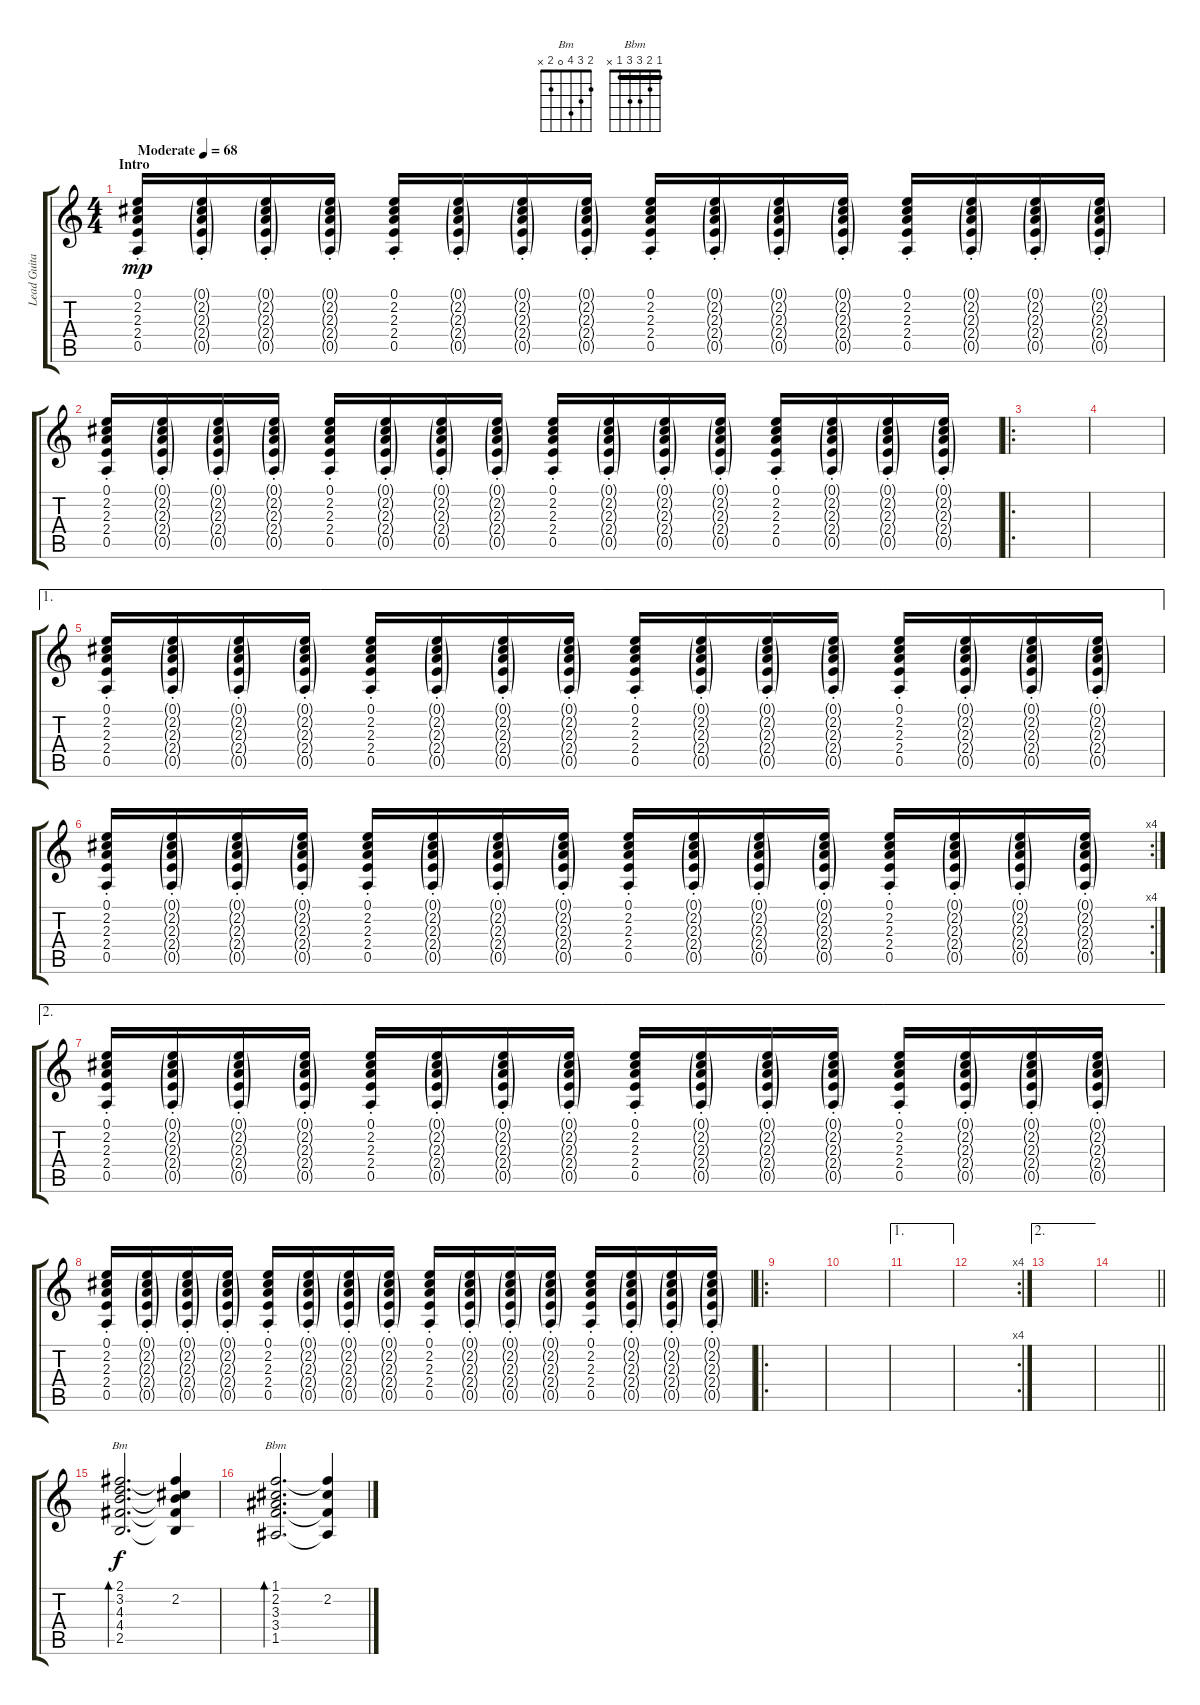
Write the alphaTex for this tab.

\track ("Lead Guitar" "Lead Guita") {instrument electricguitarclean}
\staff {score tabs}
\tuning (E4 B3 G3 D3 A2 E2) {hide}
\chord ("Bm" 2 3 4 0 2 x)
\chord ("Bbm" 1 2 3 3 1 x) {barre 1}
\ts (4 4)
\section ("" "Intro")
\tempo (68 "Moderate")
\clef g2
\ks c
(0.1 2.2 2.3{st} 2.4{st} 0.5{st}).16{dy mp volume 13 balance 0 instrument electricguitarclean} (0.1{g} 2.2{g} 2.3{g st} 2.4{g st} 0.5{g st}).16 (0.1{g} 2.2{g} 2.3{g st} 2.4{g st} 0.5{g st}).16{balance 16} (0.1{g} 2.2{g} 2.3{g st} 2.4{g st} 0.5{g st}).16 (0.1 2.2 2.3{st} 2.4{st} 0.5{st}).16{balance 0} (0.1{g} 2.2{g} 2.3{g st} 2.4{g st} 0.5{g st}).16 (0.1{g} 2.2{g} 2.3{g st} 2.4{g st} 0.5{g st}).16{balance 16} (0.1{g} 2.2{g} 2.3{g st} 2.4{g st} 0.5{g st}).16 (0.1 2.2 2.3{st} 2.4{st} 0.5{st}).16{balance 0} (0.1{g} 2.2{g} 2.3{g st} 2.4{g st} 0.5{g st}).16 (0.1{g} 2.2{g} 2.3{g st} 2.4{g st} 0.5{g st}).16{balance 16} (0.1{g} 2.2{g} 2.3{g st} 2.4{g st} 0.5{g st}).16 (0.1 2.2 2.3{st} 2.4{st} 0.5{st}).16{balance 0} (0.1{g} 2.2{g} 2.3{g st} 2.4{g st} 0.5{g st}).16 (0.1{g} 2.2{g} 2.3{g st} 2.4{g st} 0.5{g st}).16{balance 16} (0.1{g} 2.2{g} 2.3{g st} 2.4{g st} 0.5{g st}).16 |
(0.1 2.2 2.3{st} 2.4{st} 0.5{st}).16{volume 0 balance 0} (0.1{g} 2.2{g} 2.3{g st} 2.4{g st} 0.5{g st}).16 (0.1{g} 2.2{g} 2.3{g st} 2.4{g st} 0.5{g st}).16{balance 16} (0.1{g} 2.2{g} 2.3{g st} 2.4{g st} 0.5{g st}).16 (0.1 2.2 2.3{st} 2.4{st} 0.5{st}).16 (0.1{g} 2.2{g} 2.3{g st} 2.4{g st} 0.5{g st}).16 (0.1{g} 2.2{g} 2.3{g st} 2.4{g st} 0.5{g st}).16{balance 16} (0.1{g} 2.2{g} 2.3{g st} 2.4{g st} 0.5{g st}).16 (0.1 2.2 2.3{st} 2.4{st} 0.5{st}).16 (0.1{g} 2.2{g} 2.3{g st} 2.4{g st} 0.5{g st}).16 (0.1{g} 2.2{g} 2.3{g st} 2.4{g st} 0.5{g st}).16{balance 16} (0.1{g} 2.2{g} 2.3{g st} 2.4{g st} 0.5{g st}).16 (0.1 2.2 2.3{st} 2.4{st} 0.5{st}).16{balance 0} (0.1{g} 2.2{g} 2.3{g st} 2.4{g st} 0.5{g st}).16 (0.1{g} 2.2{g} 2.3{g st} 2.4{g st} 0.5{g st}).16{balance 16} (0.1{g} 2.2{g} 2.3{g st} 2.4{g st} 0.5{g st}).16 |
\ro
|
|
\ae 1
(0.1 2.2 2.3{st} 2.4{st} 0.5{st}).16{volume 10 balance 0} (0.1{g} 2.2{g} 2.3{g st} 2.4{g st} 0.5{g st}).16 (0.1{g} 2.2{g} 2.3{g st} 2.4{g st} 0.5{g st}).16{balance 16} (0.1{g} 2.2{g} 2.3{g st} 2.4{g st} 0.5{g st}).16 (0.1 2.2 2.3{st} 2.4{st} 0.5{st}).16{balance 0} (0.1{g} 2.2{g} 2.3{g st} 2.4{g st} 0.5{g st}).16 (0.1{g} 2.2{g} 2.3{g st} 2.4{g st} 0.5{g st}).16{balance 16} (0.1{g} 2.2{g} 2.3{g st} 2.4{g st} 0.5{g st}).16 (0.1 2.2 2.3{st} 2.4{st} 0.5{st}).16{balance 0} (0.1{g} 2.2{g} 2.3{g st} 2.4{g st} 0.5{g st}).16 (0.1{g} 2.2{g} 2.3{g st} 2.4{g st} 0.5{g st}).16{balance 16} (0.1{g} 2.2{g} 2.3{g st} 2.4{g st} 0.5{g st}).16 (0.1 2.2 2.3{st} 2.4{st} 0.5{st}).16{balance 0} (0.1{g} 2.2{g} 2.3{g st} 2.4{g st} 0.5{g st}).16 (0.1{g} 2.2{g} 2.3{g st} 2.4{g st} 0.5{g st}).16{balance 16} (0.1{g} 2.2{g} 2.3{g st} 2.4{g st} 0.5{g st}).16 |
\rc 4
(0.1 2.2 2.3{st} 2.4{st} 0.5{st}).16{balance 0} (0.1{g} 2.2{g} 2.3{g st} 2.4{g st} 0.5{g st}).16 (0.1{g} 2.2{g} 2.3{g st} 2.4{g st} 0.5{g st}).16{balance 16} (0.1{g} 2.2{g} 2.3{g st} 2.4{g st} 0.5{g st}).16 (0.1 2.2 2.3{st} 2.4{st} 0.5{st}).16{volume 0 balance 0} (0.1{g} 2.2{g} 2.3{g st} 2.4{g st} 0.5{g st}).16 (0.1{g} 2.2{g} 2.3{g st} 2.4{g st} 0.5{g st}).16{balance 16} (0.1{g} 2.2{g} 2.3{g st} 2.4{g st} 0.5{g st}).16 (0.1 2.2 2.3{st} 2.4{st} 0.5{st}).16 (0.1{g} 2.2{g} 2.3{g st} 2.4{g st} 0.5{g st}).16 (0.1{g} 2.2{g} 2.3{g st} 2.4{g st} 0.5{g st}).16{balance 16} (0.1{g} 2.2{g} 2.3{g st} 2.4{g st} 0.5{g st}).16 (0.1 2.2 2.3{st} 2.4{st} 0.5{st}).16{balance 0} (0.1{g} 2.2{g} 2.3{g st} 2.4{g st} 0.5{g st}).16 (0.1{g} 2.2{g} 2.3{g st} 2.4{g st} 0.5{g st}).16{balance 16} (0.1{g} 2.2{g} 2.3{g st} 2.4{g st} 0.5{g st}).16 |
\ae 2
(0.1 2.2 2.3{st} 2.4{st} 0.5{st}).16{volume 16 balance 0} (0.1{g} 2.2{g} 2.3{g st} 2.4{g st} 0.5{g st}).16 (0.1{g} 2.2{g} 2.3{g st} 2.4{g st} 0.5{g st}).16{balance 16} (0.1{g} 2.2{g} 2.3{g st} 2.4{g st} 0.5{g st}).16 (0.1 2.2 2.3{st} 2.4{st} 0.5{st}).16{balance 0} (0.1{g} 2.2{g} 2.3{g st} 2.4{g st} 0.5{g st}).16 (0.1{g} 2.2{g} 2.3{g st} 2.4{g st} 0.5{g st}).16{balance 16} (0.1{g} 2.2{g} 2.3{g st} 2.4{g st} 0.5{g st}).16 (0.1 2.2 2.3{st} 2.4{st} 0.5{st}).16{balance 0} (0.1{g} 2.2{g} 2.3{g st} 2.4{g st} 0.5{g st}).16 (0.1{g} 2.2{g} 2.3{g st} 2.4{g st} 0.5{g st}).16{balance 16} (0.1{g} 2.2{g} 2.3{g st} 2.4{g st} 0.5{g st}).16 (0.1 2.2 2.3{st} 2.4{st} 0.5{st}).16{balance 0} (0.1{g} 2.2{g} 2.3{g st} 2.4{g st} 0.5{g st}).16 (0.1{g} 2.2{g} 2.3{g st} 2.4{g st} 0.5{g st}).16{balance 16} (0.1{g} 2.2{g} 2.3{g st} 2.4{g st} 0.5{g st}).16 |
(0.1 2.2 2.3{st} 2.4{st} 0.5{st}).16{balance 0} (0.1{g} 2.2{g} 2.3{g st} 2.4{g st} 0.5{g st}).16 (0.1{g} 2.2{g} 2.3{g st} 2.4{g st} 0.5{g st}).16{balance 16} (0.1{g} 2.2{g} 2.3{g st} 2.4{g st} 0.5{g st}).16 (0.1 2.2 2.3{st} 2.4{st} 0.5{st}).16{volume 6 balance 0} (0.1{g} 2.2{g} 2.3{g st} 2.4{g st} 0.5{g st}).16 (0.1{g} 2.2{g} 2.3{g st} 2.4{g st} 0.5{g st}).16{balance 16} (0.1{g} 2.2{g} 2.3{g st} 2.4{g st} 0.5{g st}).16 (0.1 2.2 2.3{st} 2.4{st} 0.5{st}).16 (0.1{g} 2.2{g} 2.3{g st} 2.4{g st} 0.5{g st}).16 (0.1{g} 2.2{g} 2.3{g st} 2.4{g st} 0.5{g st}).16{balance 16} (0.1{g} 2.2{g} 2.3{g st} 2.4{g st} 0.5{g st}).16 (0.1 2.2 2.3{st} 2.4{st} 0.5{st}).16{balance 0} (0.1{g} 2.2{g} 2.3{g st} 2.4{g st} 0.5{g st}).16 (0.1{g} 2.2{g} 2.3{g st} 2.4{g st} 0.5{g st}).16{balance 16} (0.1{g} 2.2{g} 2.3{g st} 2.4{g st} 0.5{g st}).16 |
\ro
|
|
\ae 1
|
\rc 4
|
\ae 2
|
\barLineRight lightlight
|
(2.1 3.2 4.3 4.4 2.5).2{d bd 120 ch "Bm" dy f volume 16} (2.1{t} 2.2 4.3{t} 4.4{t} 2.5{t}).4 |
(1.1 2.2 3.3 3.4 1.5).2{d bd 240 ch "Bbm"} (1.1{t} 2.2 3.4{t} 1.5{t}).4
